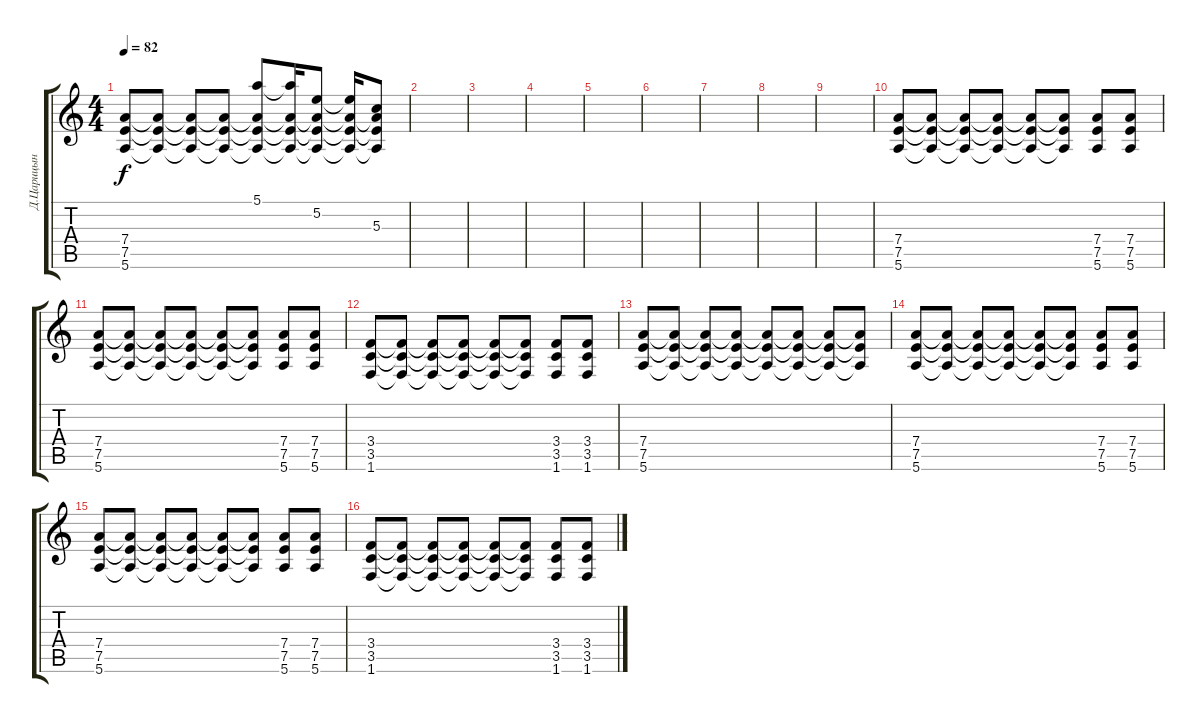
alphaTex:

\track ("Д.Царицын" "Д.Царицын") {instrument overdrivenguitar}
\staff {score tabs}
\tuning (E4 B3 G3 D3 A2 E2) {hide}
\ts (4 4)
\tempo 82
\clef g2
\ks c
(7.4 7.5 5.6).8{dy f} (7.4{t} 7.5{t} 5.6{t}).8 (7.4{t} 7.5{t} 5.6{t}).8 (7.4{t} 7.5{t} 5.6{t}).8 (5.1 7.4{t} 7.5{t} 5.6{t}).8 (5.1{t} 7.4{t} 7.5{t} 5.6{t}).16 (5.2 7.4{t} 7.5{t} 5.6{t}).8 (5.2{t} 7.4{t} 7.5{t} 5.6{t}).16 (5.3 7.4{t} 7.5{t} 5.6{t}).8 |
|
|
|
|
|
|
|
|
(7.4 7.5 5.6).8 (7.4{t} 7.5{t} 5.6{t}).8 (7.4{t} 7.5{t} 5.6{t}).8 (7.4{t} 7.5{t} 5.6{t}).8 (7.4{t} 7.5{t} 5.6{t}).8 (7.4{t} 7.5{t} 5.6{t}).8 (7.4 7.5 5.6).8 (7.4 7.5 5.6).8 |
(7.4 7.5 5.6).8 (7.4{t} 7.5{t} 5.6{t}).8 (7.4{t} 7.5{t} 5.6{t}).8 (7.4{t} 7.5{t} 5.6{t}).8 (7.4{t} 7.5{t} 5.6{t}).8 (7.4{t} 7.5{t} 5.6{t}).8 (7.4 7.5 5.6).8 (7.4 7.5 5.6).8 |
(3.4 3.5 1.6).8 (3.4{t} 3.5{t} 1.6{t}).8 (3.4{t} 3.5{t} 1.6{t}).8 (3.4{t} 3.5{t} 1.6{t}).8 (3.4{t} 3.5{t} 1.6{t}).8 (3.4{t} 3.5{t} 1.6{t}).8 (3.4 3.5 1.6).8 (3.4 3.5 1.6).8 |
(7.4 7.5 5.6).8 (7.4{t} 7.5{t} 5.6{t}).8 (7.4{t} 7.5{t} 5.6{t}).8 (7.4{t} 7.5{t} 5.6{t}).8 (7.4{t} 7.5{t} 5.6{t}).8 (7.4{t} 7.5{t} 5.6{t}).8 (7.4{t} 7.5{t} 5.6{t}).8 (7.4{t} 7.5{t} 5.6{t}).8 |
(7.4 7.5 5.6).8 (7.4{t} 7.5{t} 5.6{t}).8 (7.4{t} 7.5{t} 5.6{t}).8 (7.4{t} 7.5{t} 5.6{t}).8 (7.4{t} 7.5{t} 5.6{t}).8 (7.4{t} 7.5{t} 5.6{t}).8 (7.4 7.5 5.6).8 (7.4 7.5 5.6).8 |
(7.4 7.5 5.6).8 (7.4{t} 7.5{t} 5.6{t}).8 (7.4{t} 7.5{t} 5.6{t}).8 (7.4{t} 7.5{t} 5.6{t}).8 (7.4{t} 7.5{t} 5.6{t}).8 (7.4{t} 7.5{t} 5.6{t}).8 (7.4 7.5 5.6).8 (7.4 7.5 5.6).8 |
(3.4 3.5 1.6).8 (3.4{t} 3.5{t} 1.6{t}).8 (3.4{t} 3.5{t} 1.6{t}).8 (3.4{t} 3.5{t} 1.6{t}).8 (3.4{t} 3.5{t} 1.6{t}).8 (3.4{t} 3.5{t} 1.6{t}).8 (3.4 3.5 1.6).8 (3.4 3.5 1.6).8
